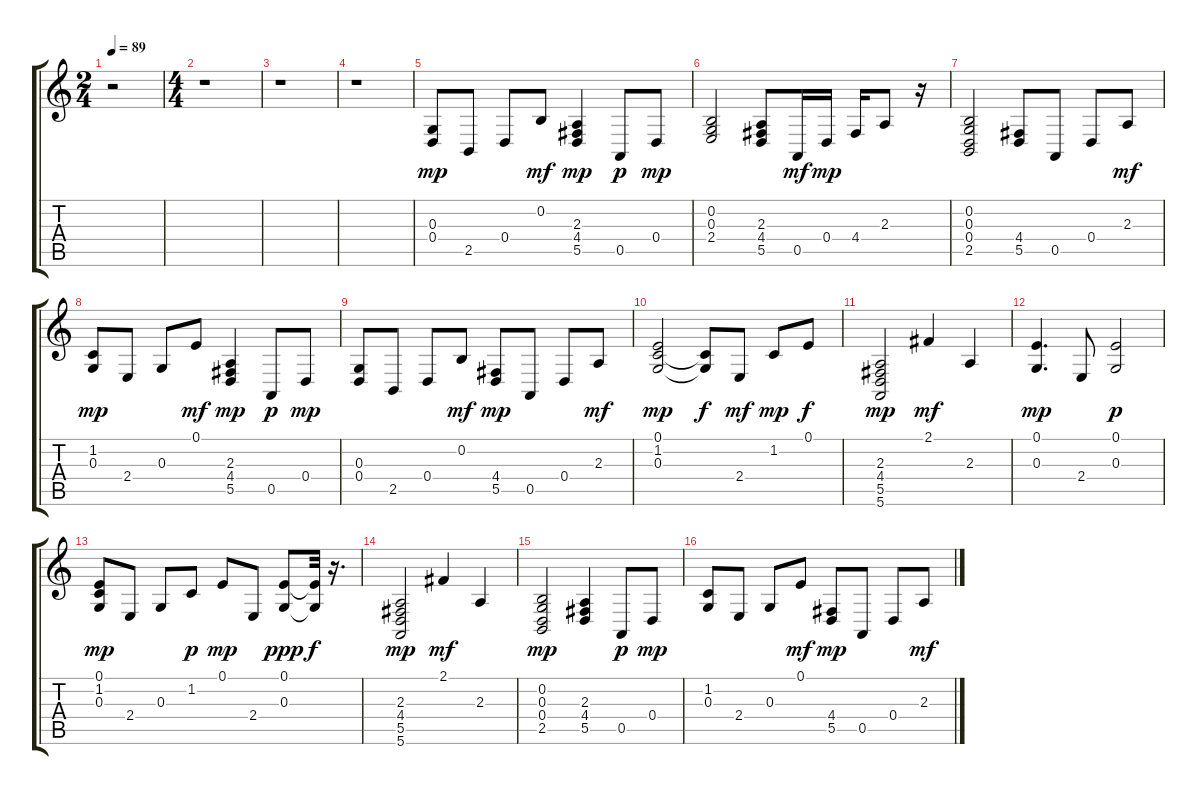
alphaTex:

\track "" {instrument honkytonkpiano}
\staff {score tabs}
\tuning (E4 B3 G3 D3 A2 E2) {hide}
\ts (2 4)
\tempo 89
\clef g2
\ks c
r.2{dy mp} |
\ts (4 4)
r.1 |
r.1 |
r.1 |
(0.3 0.4).8 2.5.8 0.4.8 0.2.8{dy mf} (2.3 4.4 5.5).4{dy mp} 0.5.8{dy p} 0.4.8{dy mp} |
(0.2 0.3 2.4).2 (2.3 4.4 5.5).8 0.5.16{dy mf} 0.4.16{dy mp} 4.4.16 2.3.8 r.16 |
(0.2 0.3 0.4 2.5).2 (4.4 5.5).8 0.5.8 0.4.8 2.3.8{dy mf} |
(1.2 0.3).8{dy mp} 2.4.8 0.3.8 0.1.8{dy mf} (2.3 4.4 5.5).4{dy mp} 0.5.8{dy p} 0.4.8{dy mp} |
(0.3 0.4).8 2.5.8 0.4.8 0.2.8{dy mf} (4.4 5.5).8{dy mp} 0.5.8 0.4.8 2.3.8{dy mf} |
(0.1 1.2 0.3).2{dy mp} (1.2{t} 0.3{t}).8{dy f} 2.4.8{dy mf} 1.2.8{dy mp} 0.1.8{dy f} |
(2.3 4.4 5.5 5.6).2{dy mp} 2.1.4{dy mf} 2.3.4 |
(0.1 0.3).4{d dy mp} 2.4.8 (0.1 0.3).2{dy p} |
(0.1 1.2 0.3).8{dy mp} 2.4.8 0.3.8 1.2.8{dy p} 0.1.8{dy mp} 2.4.8 (0.1 0.3).8{dy ppp} (0.1{t} 0.3{t}).32{dy f} r.16{d} |
(2.3 4.4 5.5 5.6).2{dy mp} 2.1.4{dy mf} 2.3.4 |
(0.2 0.3 0.4 2.5).2{dy mp} (2.3 4.4 5.5).4 0.5.8{dy p} 0.4.8{dy mp} |
(1.2 0.3).8 2.4.8 0.3.8 0.1.8{dy mf} (4.4 5.5).8{dy mp} 0.5.8 0.4.8 2.3.8{dy mf}
